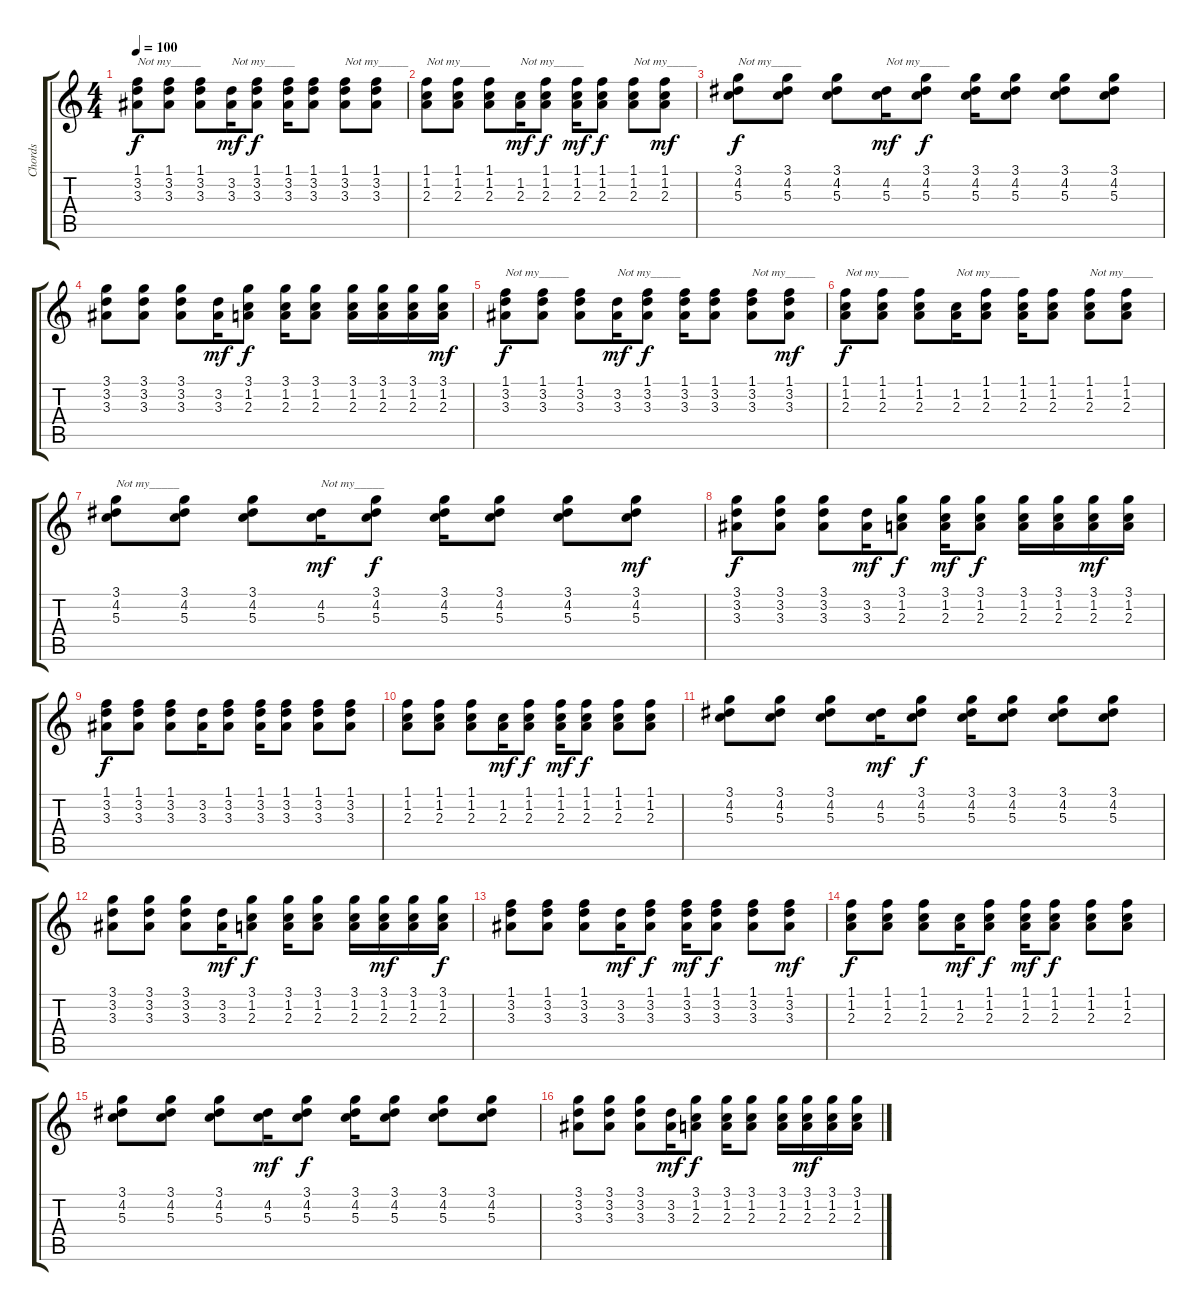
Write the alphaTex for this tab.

\track ("Chords" "Chords") {instrument acousticguitarsteel}
\staff {score tabs}
\tuning (E4 B3 G3 D3 A2 E2) {hide}
\ts (4 4)
\tempo 100
\clef g2
\ks c
(1.1 3.2 3.3).8{txt "Not my_____" dy f} (1.1 3.2 3.3).8 (1.1 3.2 3.3).8 (3.2 3.3).16{txt "Not my_____" dy mf} (1.1 3.2 3.3).8{dy f} (1.1 3.2 3.3).16 (1.1 3.2 3.3).8 (1.1 3.2 3.3).8{txt "Not my_____"} (1.1 3.2 3.3).8 |
(1.1 1.2 2.3).8{txt "Not my_____"} (1.1 1.2 2.3).8 (1.1 1.2 2.3).8 (1.2 2.3).16{txt "Not my_____" dy mf} (1.1 1.2 2.3).8{dy f} (1.1 1.2 2.3).16{dy mf} (1.1 1.2 2.3).8{dy f} (1.1 1.2 2.3).8{txt "Not my_____"} (1.1 1.2 2.3).8{dy mf} |
(3.1 4.2 5.3).8{txt "Not my_____" dy f} (3.1 4.2 5.3).8 (3.1 4.2 5.3).8 (4.2 5.3).16{txt "Not my_____" dy mf} (3.1 4.2 5.3).8{dy f} (3.1 4.2 5.3).16 (3.1 4.2 5.3).8 (3.1 4.2 5.3).8 (3.1 4.2 5.3).8 |
(3.1 3.2 3.3).8 (3.1 3.2 3.3).8 (3.1 3.2 3.3).8 (3.2 3.3).16{dy mf} (3.1 1.2 2.3).8{dy f} (3.1 1.2 2.3).16 (3.1 1.2 2.3).8 (3.1 1.2 2.3).16 (3.1 1.2 2.3).16 (3.1 1.2 2.3).16 (3.1 1.2 2.3).16{dy mf} |
(1.1 3.2 3.3).8{txt "Not my_____" dy f} (1.1 3.2 3.3).8 (1.1 3.2 3.3).8 (3.2 3.3).16{txt "Not my_____" dy mf} (1.1 3.2 3.3).8{dy f} (1.1 3.2 3.3).16 (1.1 3.2 3.3).8 (1.1 3.2 3.3).8{txt "Not my_____"} (1.1 3.2 3.3).8{dy mf} |
(1.1 1.2 2.3).8{txt "Not my_____" dy f} (1.1 1.2 2.3).8 (1.1 1.2 2.3).8 (1.2 2.3).16{txt "Not my_____"} (1.1 1.2 2.3).8 (1.1 1.2 2.3).16 (1.1 1.2 2.3).8 (1.1 1.2 2.3).8{txt "Not my_____"} (1.1 1.2 2.3).8 |
(3.1 4.2 5.3).8{txt "Not my_____"} (3.1 4.2 5.3).8 (3.1 4.2 5.3).8 (4.2 5.3).16{txt "Not my_____" dy mf} (3.1 4.2 5.3).8{dy f} (3.1 4.2 5.3).16 (3.1 4.2 5.3).8 (3.1 4.2 5.3).8 (3.1 4.2 5.3).8{dy mf} |
(3.1 3.2 3.3).8{dy f} (3.1 3.2 3.3).8 (3.1 3.2 3.3).8 (3.2 3.3).16{dy mf} (3.1 1.2 2.3).8{dy f} (3.1 1.2 2.3).16{dy mf} (3.1 1.2 2.3).8{dy f} (3.1 1.2 2.3).16 (3.1 1.2 2.3).16 (3.1 1.2 2.3).16{dy mf} (3.1 1.2 2.3).16 |
(1.1 3.2 3.3).8{dy f} (1.1 3.2 3.3).8 (1.1 3.2 3.3).8 (3.2 3.3).16 (1.1 3.2 3.3).8 (1.1 3.2 3.3).16 (1.1 3.2 3.3).8 (1.1 3.2 3.3).8 (1.1 3.2 3.3).8 |
(1.1 1.2 2.3).8 (1.1 1.2 2.3).8 (1.1 1.2 2.3).8 (1.2 2.3).16{dy mf} (1.1 1.2 2.3).8{dy f} (1.1 1.2 2.3).16{dy mf} (1.1 1.2 2.3).8{dy f} (1.1 1.2 2.3).8 (1.1 1.2 2.3).8 |
(3.1 4.2 5.3).8 (3.1 4.2 5.3).8 (3.1 4.2 5.3).8 (4.2 5.3).16{dy mf} (3.1 4.2 5.3).8{dy f} (3.1 4.2 5.3).16 (3.1 4.2 5.3).8 (3.1 4.2 5.3).8 (3.1 4.2 5.3).8 |
(3.1 3.2 3.3).8 (3.1 3.2 3.3).8 (3.1 3.2 3.3).8 (3.2 3.3).16{dy mf} (3.1 1.2 2.3).8{dy f} (3.1 1.2 2.3).16 (3.1 1.2 2.3).8 (3.1 1.2 2.3).16 (3.1 1.2 2.3).16{dy mf} (3.1 1.2 2.3).16 (3.1 1.2 2.3).16{dy f} |
(1.1 3.2 3.3).8 (1.1 3.2 3.3).8 (1.1 3.2 3.3).8 (3.2 3.3).16{dy mf} (1.1 3.2 3.3).8{dy f} (1.1 3.2 3.3).16{dy mf} (1.1 3.2 3.3).8{dy f} (1.1 3.2 3.3).8 (1.1 3.2 3.3).8{dy mf} |
(1.1 1.2 2.3).8{dy f} (1.1 1.2 2.3).8 (1.1 1.2 2.3).8 (1.2 2.3).16{dy mf} (1.1 1.2 2.3).8{dy f} (1.1 1.2 2.3).16{dy mf} (1.1 1.2 2.3).8{dy f} (1.1 1.2 2.3).8 (1.1 1.2 2.3).8 |
(3.1 4.2 5.3).8 (3.1 4.2 5.3).8 (3.1 4.2 5.3).8 (4.2 5.3).16{dy mf} (3.1 4.2 5.3).8{dy f} (3.1 4.2 5.3).16 (3.1 4.2 5.3).8 (3.1 4.2 5.3).8 (3.1 4.2 5.3).8 |
(3.1 3.2 3.3).8 (3.1 3.2 3.3).8 (3.1 3.2 3.3).8 (3.2 3.3).16{dy mf} (3.1 1.2 2.3).8{dy f} (3.1 1.2 2.3).16 (3.1 1.2 2.3).8 (3.1 1.2 2.3).16 (3.1 1.2 2.3).16{dy mf} (3.1 1.2 2.3).16 (3.1 1.2 2.3).16
